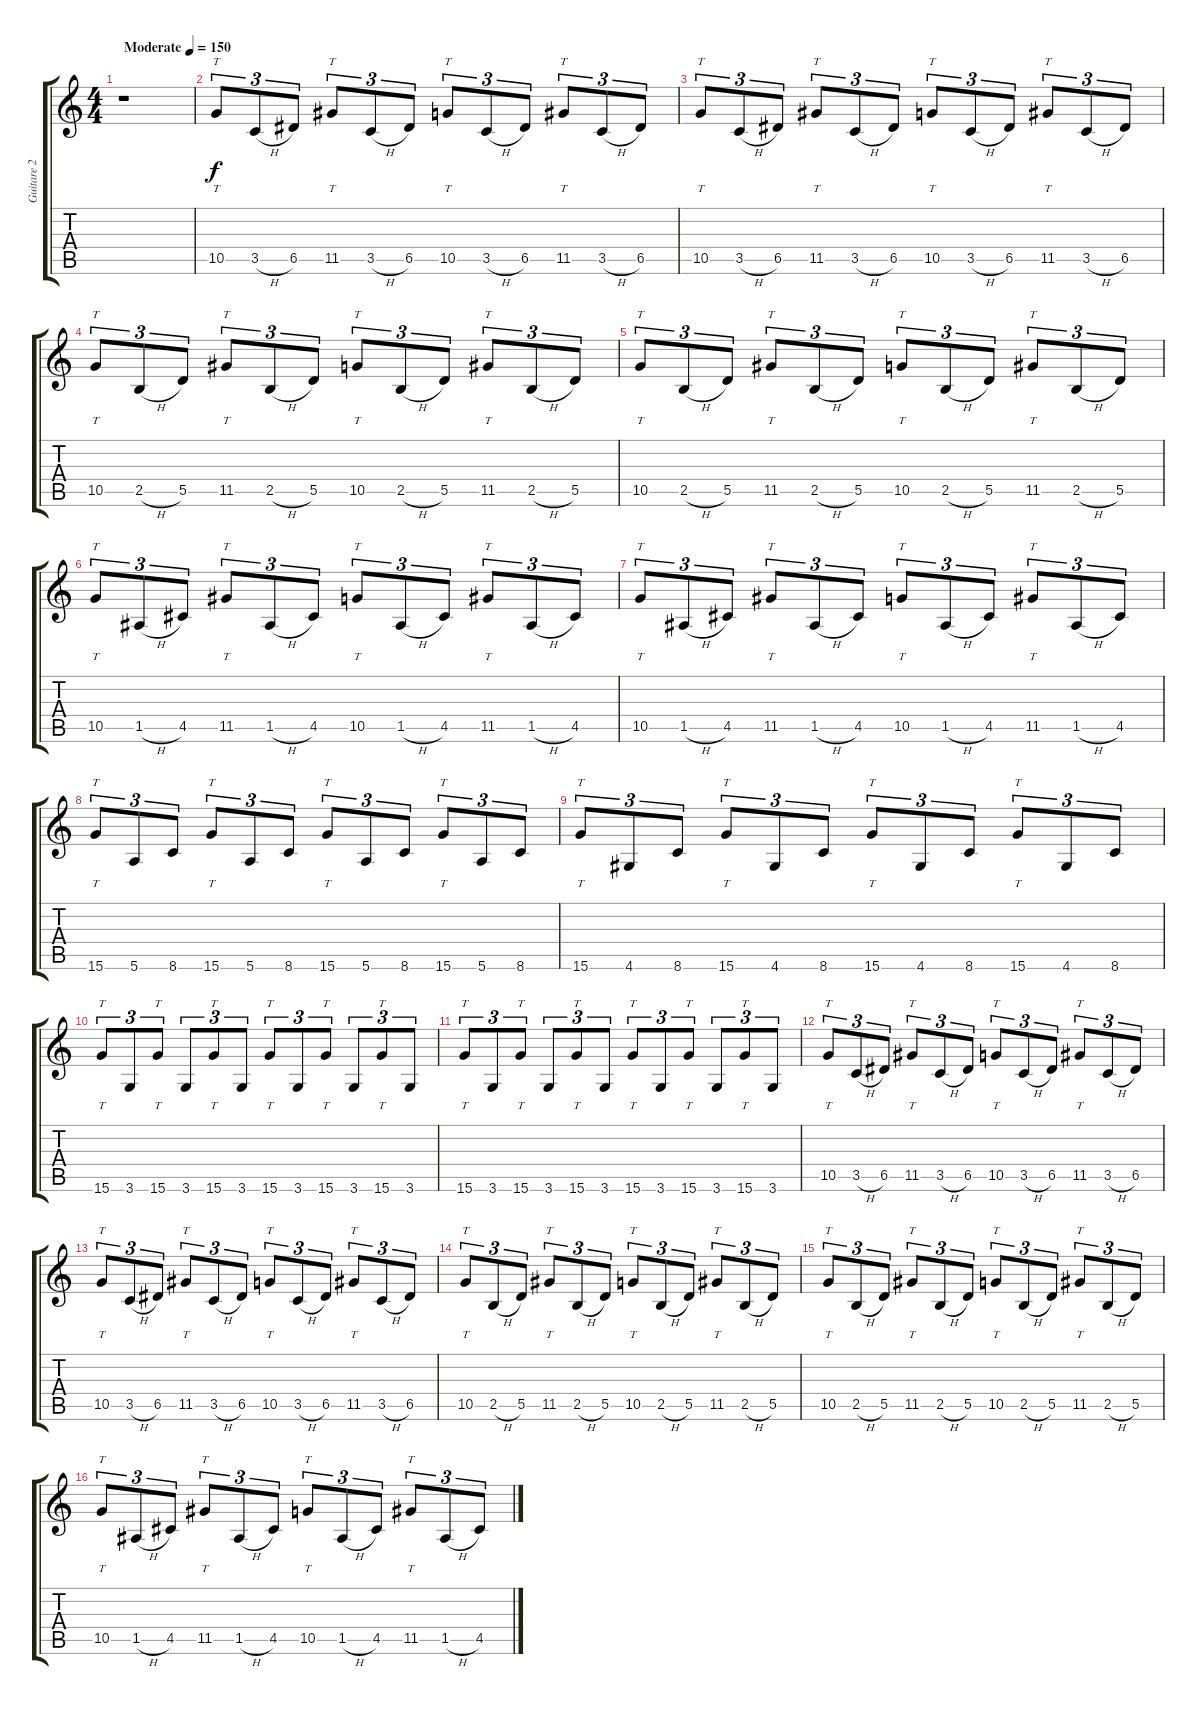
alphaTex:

\track ("Guitare 2 tapping octave " "Guitare 2 ") {instrument distortionguitar}
\staff {score tabs}
\tuning (E4 B3 G3 D3 A2 E2) {hide}
\ts (4 4)
\tempo (150 "Moderate")
\clef g2
\ks c
r.1{dy f instrument distortionguitar} |
10.5.8{tt tu (3 2)} 3.5{h}.8{tu (3 2)} 6.5.8{tu (3 2)} 11.5.8{tt tu (3 2)} 3.5{h}.8{tu (3 2)} 6.5.8{tu (3 2)} 10.5.8{tt tu (3 2)} 3.5{h}.8{tu (3 2)} 6.5.8{tu (3 2)} 11.5.8{tt tu (3 2)} 3.5{h}.8{tu (3 2)} 6.5.8{tu (3 2)} |
10.5.8{tt tu (3 2)} 3.5{h}.8{tu (3 2)} 6.5.8{tu (3 2)} 11.5.8{tt tu (3 2)} 3.5{h}.8{tu (3 2)} 6.5.8{tu (3 2)} 10.5.8{tt tu (3 2)} 3.5{h}.8{tu (3 2)} 6.5.8{tu (3 2)} 11.5.8{tt tu (3 2)} 3.5{h}.8{tu (3 2)} 6.5.8{tu (3 2)} |
10.5.8{tt tu (3 2)} 2.5{h}.8{tu (3 2)} 5.5.8{tu (3 2)} 11.5.8{tt tu (3 2)} 2.5{h}.8{tu (3 2)} 5.5.8{tu (3 2)} 10.5.8{tt tu (3 2)} 2.5{h}.8{tu (3 2)} 5.5.8{tu (3 2)} 11.5.8{tt tu (3 2)} 2.5{h}.8{tu (3 2)} 5.5.8{tu (3 2)} |
10.5.8{tt tu (3 2)} 2.5{h}.8{tu (3 2)} 5.5.8{tu (3 2)} 11.5.8{tt tu (3 2)} 2.5{h}.8{tu (3 2)} 5.5.8{tu (3 2)} 10.5.8{tt tu (3 2)} 2.5{h}.8{tu (3 2)} 5.5.8{tu (3 2)} 11.5.8{tt tu (3 2)} 2.5{h}.8{tu (3 2)} 5.5.8{tu (3 2)} |
10.5.8{tt tu (3 2)} 1.5{h}.8{tu (3 2)} 4.5.8{tu (3 2)} 11.5.8{tt tu (3 2)} 1.5{h}.8{tu (3 2)} 4.5.8{tu (3 2)} 10.5.8{tt tu (3 2)} 1.5{h}.8{tu (3 2)} 4.5.8{tu (3 2)} 11.5.8{tt tu (3 2)} 1.5{h}.8{tu (3 2)} 4.5.8{tu (3 2)} |
10.5.8{tt tu (3 2)} 1.5{h}.8{tu (3 2)} 4.5.8{tu (3 2)} 11.5.8{tt tu (3 2)} 1.5{h}.8{tu (3 2)} 4.5.8{tu (3 2)} 10.5.8{tt tu (3 2)} 1.5{h}.8{tu (3 2)} 4.5.8{tu (3 2)} 11.5.8{tt tu (3 2)} 1.5{h}.8{tu (3 2)} 4.5.8{tu (3 2)} |
15.6.8{tt tu (3 2)} 5.6.8{tu (3 2)} 8.6.8{tu (3 2)} 15.6.8{tt tu (3 2)} 5.6.8{tu (3 2)} 8.6.8{tu (3 2)} 15.6.8{tt tu (3 2)} 5.6.8{tu (3 2)} 8.6.8{tu (3 2)} 15.6.8{tt tu (3 2)} 5.6.8{tu (3 2)} 8.6.8{tu (3 2)} |
15.6.8{tt tu (3 2)} 4.6.8{tu (3 2)} 8.6.8{tu (3 2)} 15.6.8{tt tu (3 2)} 4.6.8{tu (3 2)} 8.6.8{tu (3 2)} 15.6.8{tt tu (3 2)} 4.6.8{tu (3 2)} 8.6.8{tu (3 2)} 15.6.8{tt tu (3 2)} 4.6.8{tu (3 2)} 8.6.8{tu (3 2)} |
15.6.8{tt tu (3 2)} 3.6.8{tu (3 2)} 15.6.8{tt tu (3 2)} 3.6.8{tu (3 2)} 15.6.8{tt tu (3 2)} 3.6.8{tu (3 2)} 15.6.8{tt tu (3 2)} 3.6.8{tu (3 2)} 15.6.8{tt tu (3 2)} 3.6.8{tu (3 2)} 15.6.8{tt tu (3 2)} 3.6.8{tu (3 2)} |
15.6.8{tt tu (3 2)} 3.6.8{tu (3 2)} 15.6.8{tt tu (3 2)} 3.6.8{tu (3 2)} 15.6.8{tt tu (3 2)} 3.6.8{tu (3 2)} 15.6.8{tt tu (3 2)} 3.6.8{tu (3 2)} 15.6.8{tt tu (3 2)} 3.6.8{tu (3 2)} 15.6.8{tt tu (3 2)} 3.6.8{tu (3 2)} |
10.5.8{tt tu (3 2)} 3.5{h}.8{tu (3 2)} 6.5.8{tu (3 2)} 11.5.8{tt tu (3 2)} 3.5{h}.8{tu (3 2)} 6.5.8{tu (3 2)} 10.5.8{tt tu (3 2)} 3.5{h}.8{tu (3 2)} 6.5.8{tu (3 2)} 11.5.8{tt tu (3 2)} 3.5{h}.8{tu (3 2)} 6.5.8{tu (3 2)} |
10.5.8{tt tu (3 2)} 3.5{h}.8{tu (3 2)} 6.5.8{tu (3 2)} 11.5.8{tt tu (3 2)} 3.5{h}.8{tu (3 2)} 6.5.8{tu (3 2)} 10.5.8{tt tu (3 2)} 3.5{h}.8{tu (3 2)} 6.5.8{tu (3 2)} 11.5.8{tt tu (3 2)} 3.5{h}.8{tu (3 2)} 6.5.8{tu (3 2)} |
10.5.8{tt tu (3 2)} 2.5{h}.8{tu (3 2)} 5.5.8{tu (3 2)} 11.5.8{tt tu (3 2)} 2.5{h}.8{tu (3 2)} 5.5.8{tu (3 2)} 10.5.8{tt tu (3 2)} 2.5{h}.8{tu (3 2)} 5.5.8{tu (3 2)} 11.5.8{tt tu (3 2)} 2.5{h}.8{tu (3 2)} 5.5.8{tu (3 2)} |
10.5.8{tt tu (3 2)} 2.5{h}.8{tu (3 2)} 5.5.8{tu (3 2)} 11.5.8{tt tu (3 2)} 2.5{h}.8{tu (3 2)} 5.5.8{tu (3 2)} 10.5.8{tt tu (3 2)} 2.5{h}.8{tu (3 2)} 5.5.8{tu (3 2)} 11.5.8{tt tu (3 2)} 2.5{h}.8{tu (3 2)} 5.5.8{tu (3 2)} |
10.5.8{tt tu (3 2)} 1.5{h}.8{tu (3 2)} 4.5.8{tu (3 2)} 11.5.8{tt tu (3 2)} 1.5{h}.8{tu (3 2)} 4.5.8{tu (3 2)} 10.5.8{tt tu (3 2)} 1.5{h}.8{tu (3 2)} 4.5.8{tu (3 2)} 11.5.8{tt tu (3 2)} 1.5{h}.8{tu (3 2)} 4.5.8{tu (3 2)}
